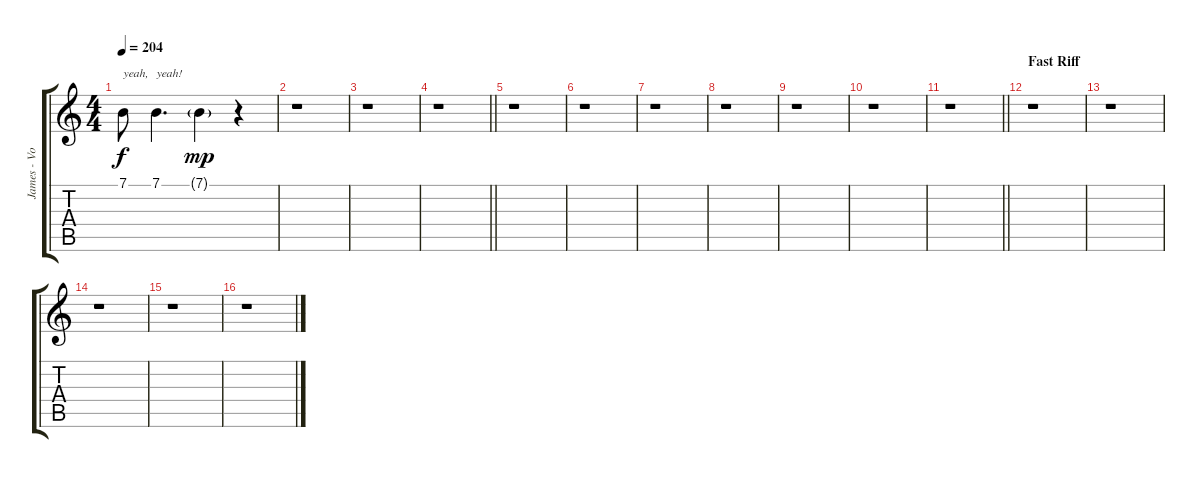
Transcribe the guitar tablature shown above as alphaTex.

\track ("James - Voice" "James - Vo") {instrument lead2sawtooth}
\staff {score tabs}
\tuning (E4 B3 G3 D3 A2 E2) {hide}
\ts (4 4)
\tempo 204
\clef g2
\ks c
7.1.8{txt "yeah," dy f} 7.1.4{d txt "yeah!"} 7.1{g}.4{dy mp} r.4 |
r.1 |
r.1 |
\barLineRight lightlight
r.1 |
r.1 |
r.1 |
r.1 |
r.1 |
r.1 |
r.1 |
\barLineRight lightlight
r.1 |
\section ("" "Fast Riff")
r.1 |
r.1 |
r.1 |
r.1 |
r.1
